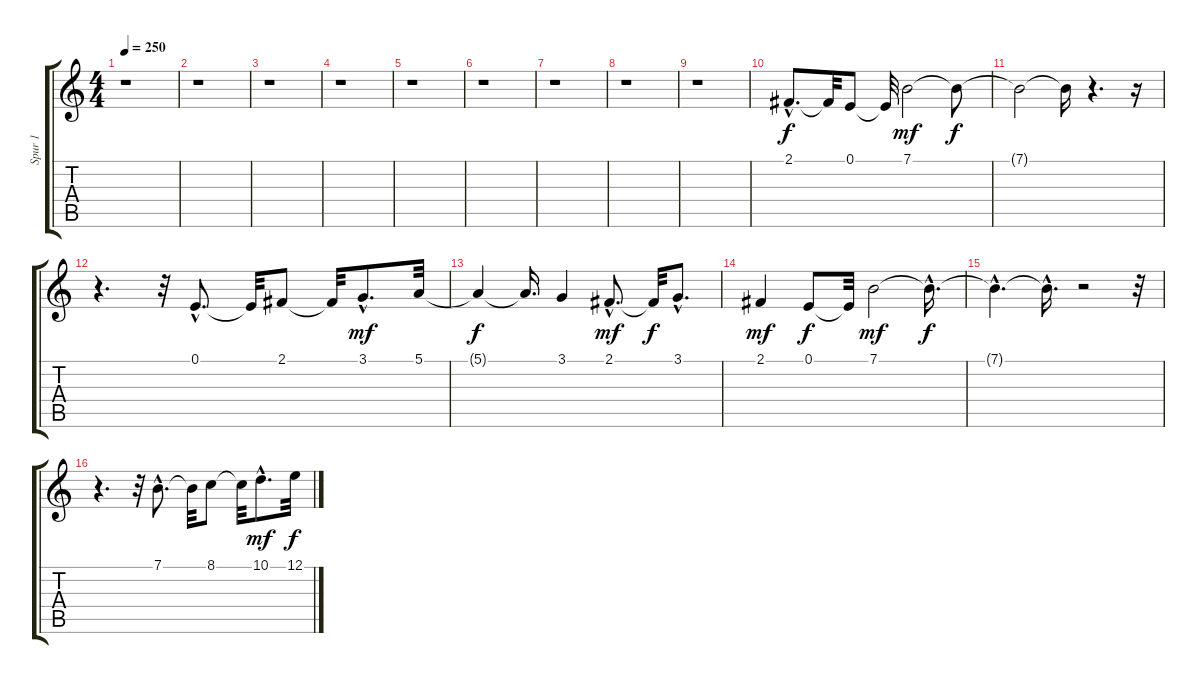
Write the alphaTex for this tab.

\track ("Spur 1" "Spur 1") {instrument flute}
\staff {score tabs}
\tuning (E4 B3 G3 D3 A2 E2) {hide}
\ts (4 4)
\tempo 250
\clef g2
\ks c
r.1{dy f instrument flute} |
r.1 |
r.1 |
r.1 |
r.1 |
r.1 |
r.1 |
r.1 |
r.1 |
2.1{hac}.8{d} 2.1{t}.32 0.1.8 0.1{t}.32 7.1.2{dy mf} 7.1{t}.8{dy f} |
7.1{t}.2 7.1{t}.16 r.4{d} r.16 |
r.4{d} r.32 0.1{hac}.8{d} 0.1{t}.32 2.1.8 2.1{t}.32 3.1{hac}.8{d dy mf} 5.1.32 |
5.1{t}.4{dy f} 5.1{t}.16{d} 3.1.4 2.1{hac}.8{d dy mf} 2.1{t}.32{dy f} 3.1{hac}.8{d} |
2.1.4{dy mf} 0.1.8{dy f} 0.1{t}.32 7.1.2{dy mf} 7.1{hac t}.16{d dy f} |
7.1{hac t}.4{d} 7.1{hac t}.16{d} r.2 r.32 |
r.4{d} r.32 7.1{hac}.8{d} 7.1{t}.32 8.1.8 8.1{t}.32 10.1{hac}.8{d dy mf} 12.1.32{dy f}
